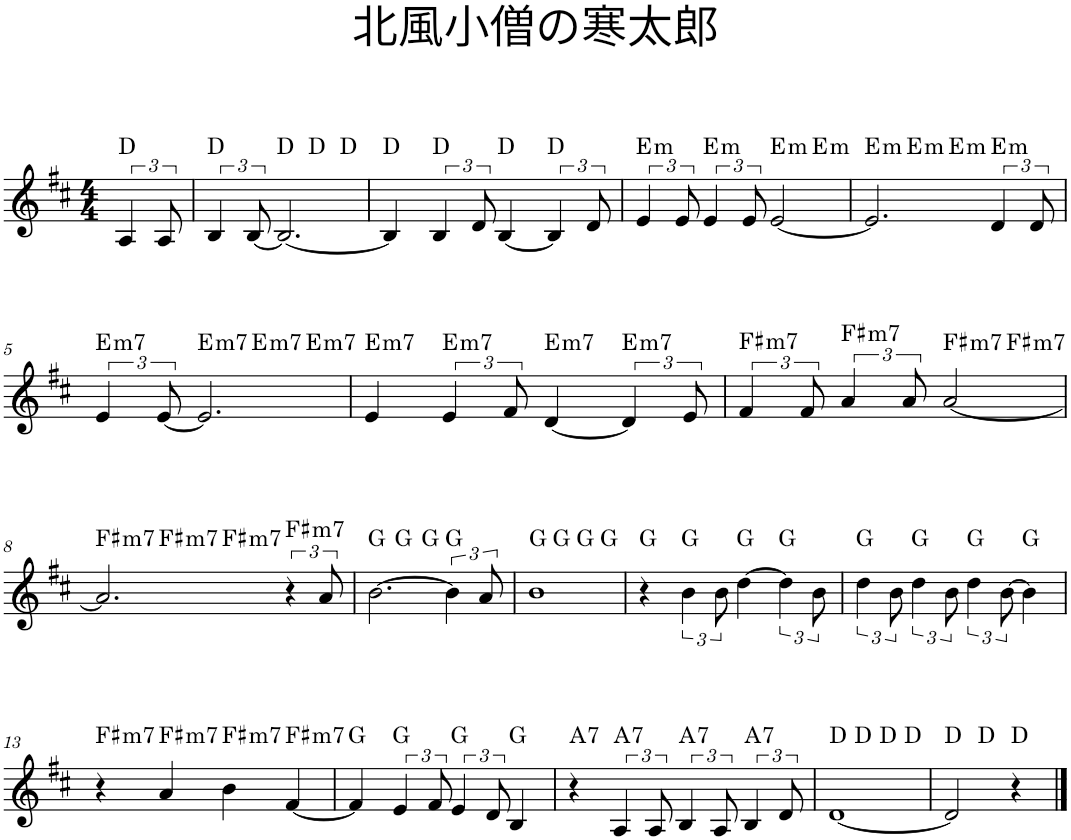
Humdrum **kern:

**kern	**harte
*part1	*part1
*staff1	*
*I"Piano	*
*I'Pno.	*
*clefG2	*
*k[f#c#]	*
*M4/4	*
=	=
6A/	D:maj
12A/	.
=1	=1
*^	*
*	*^	*
6B/	2ryy	2.ryy	D:maj
[12B/	.	.	.
2.B/_	.	.	D:maj
.	2ryy	.	D:maj
.	.	4ryy	D:maj
*v	*v	*v	*
=2	=2
4B/]	D:maj
6B/	D:maj
12d/	.
[4B/	D:maj
6B/]	D:maj
12d/	.
=3	=3
!	!LO:H:kt=m
*^	*
6e/	2.ryy	E:min
12e/	.	.
!	!	!LO:H:kt=m
6e/	.	E:min
12e/	.	.
!	!	!LO:H:kt=m
[2e/	.	E:min
!	!	!LO:H:kt=m
.	4ryy	E:min
=4	=4	=4
!	!	!LO:H:kt=m
*	*^	*
2.e/]	4ryy	2ryy	E:min
!	!	!	!LO:H:kt=m
.	2.ryy	.	E:min
!	!	!	!LO:H:kt=m
.	.	2ryy	E:min
!	!	!	!LO:H:kt=m
6d/	.	.	E:min
12d/	.	.	.
!!LO:LB:g=z	!!	!!
=5	=5	=5	=5
!	!	!	!LO:H:kt=m7
6e/	2ryy	2.ryy	E:min7
[12e/	.	.	.
!	!	!	!LO:H:kt=m7
2.e/]	.	.	E:min7
!	!	!	!LO:H:kt=m7
.	2ryy	.	E:min7
!	!	!	!LO:H:kt=m7
.	.	4ryy	E:min7
=6	=6	=6	=6
!	!	!	!LO:H:kt=m7
*v	*v	*v	*
4e/	E:min7
!	!LO:H:kt=m7
6e/	E:min7
12f#/	.
!	!LO:H:kt=m7
[4d/	E:min7
!	!LO:H:kt=m7
6d/]	E:min7
12e/	.
=7	=7
!	!LO:H:kt=m7
*^	*
6f#/	2.ryy	F#:min7
12f#/	.	.
!	!	!LO:H:kt=m7
6a/	.	F#:min7
12a/	.	.
!	!	!LO:H:kt=m7
[2a/	.	F#:min7
!	!	!LO:H:kt=m7
.	4ryy	F#:min7
!!LO:LB:g=z	!!
=8	=8	=8
!	!	!LO:H:kt=m7
*	*^	*
2.a/]	4ryy	2ryy	F#:min7
!	!	!	!LO:H:kt=m7
.	2.ryy	.	F#:min7
!	!	!	!LO:H:kt=m7
.	.	2ryy	F#:min7
!	!	!	!LO:H:kt=m7
6r	.	.	F#:min7
12a/	.	.	.
=9	=9	=9	=9
[2.b\	4ryy	2ryy	G:maj
.	2.ryy	.	G:maj
.	.	2ryy	G:maj
6b\]	.	.	G:maj
12a/	.	.	.
=10	=10	=10	=10
*	*	*^	*
1b	4ryy	2ryy	2.ryy	G:maj
.	2.ryy	.	.	G:maj
.	.	2ryy	.	G:maj
.	.	.	4ryy	G:maj
*v	*v	*v	*v	*
=11	=11
4r	G:maj
6b\	G:maj
12b\	.
[4dd\	G:maj
6dd\]	G:maj
12b\	.
=12	=12
6dd\	G:maj
12b\	.
6dd\	G:maj
12b\	.
6dd\	G:maj
[12b\	.
4b\]	G:maj
!!LO:LB:g=z
=13	=13
!	!LO:H:kt=m7
4r	F#:min7
!	!LO:H:kt=m7
4a/	F#:min7
!	!LO:H:kt=m7
4b\	F#:min7
!	!LO:H:kt=m7
[4f#/	F#:min7
=14	=14
4f#/]	G:maj
6e/	G:maj
12f#/	.
6e/	G:maj
12d/	.
4B/	G:maj
=15	=15
!	!LO:H:kt=7
4r	A:7
!	!LO:H:kt=7
6A/	A:7
12A/	.
!	!LO:H:kt=7
6B/	A:7
12A/	.
!	!LO:H:kt=7
6B/	A:7
12d/	.
=16	=16
*^	*
*	*^	*
*	*	*^	*
[1d	4ryy	2ryy	2.ryy	D:maj
.	2.ryy	.	.	D:maj
.	.	2ryy	.	D:maj
.	.	.	4ryy	D:maj
*	*v	*v	*v	*
=17	=17	=17
2d/]	4ryy	D:maj
.	2ryy	D:maj
4r	.	D:maj
*v	*v	*
==	==
*-	*-
